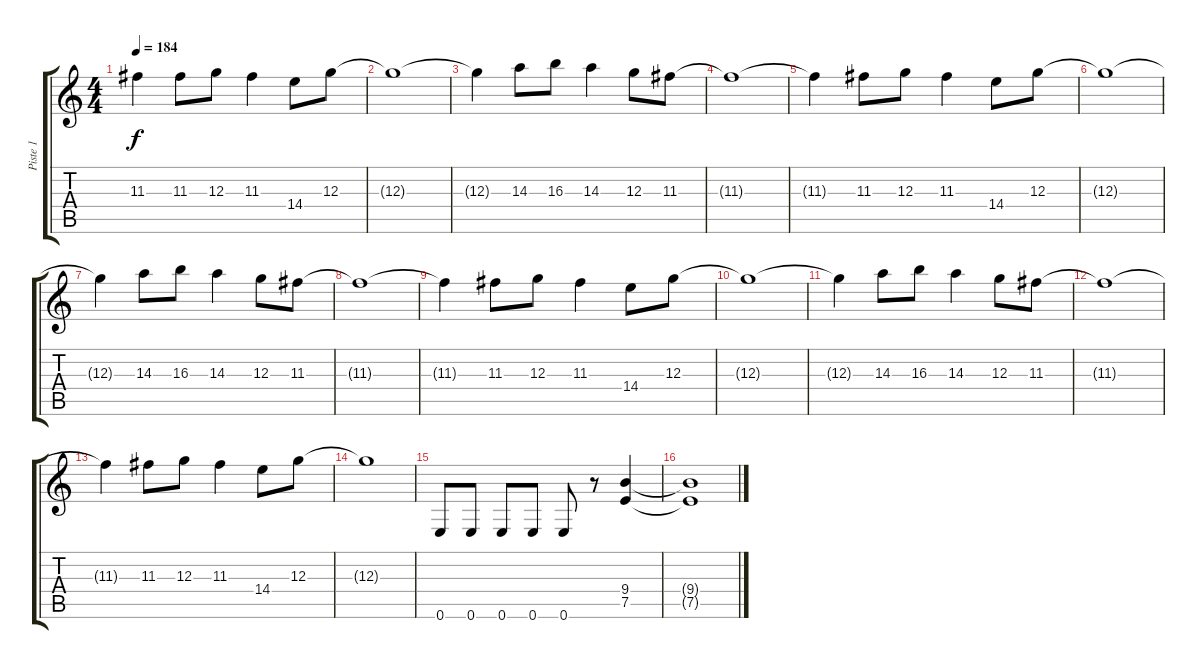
\track ("Piste 1" "Piste 1") {instrument distortionguitar}
\staff {score tabs}
\tuning (E4 B3 G3 D3 A2 E2) {hide}
\ts (4 4)
\tempo 184
\clef g2
\ks c
11.3{t}.4{dy f} 11.3.8 12.3.8 11.3.4 14.4.8 12.3.8 |
12.3{t}.1 |
12.3{t}.4 14.3.8 16.3.8 14.3.4 12.3.8 11.3.8 |
11.3{t}.1 |
11.3{t}.4 11.3.8 12.3.8 11.3.4 14.4.8 12.3.8 |
12.3{t}.1 |
12.3{t}.4 14.3.8 16.3.8 14.3.4 12.3.8 11.3.8 |
11.3{t}.1 |
11.3{t}.4 11.3.8 12.3.8 11.3.4 14.4.8 12.3.8 |
12.3{t}.1 |
12.3{t}.4 14.3.8 16.3.8 14.3.4 12.3.8 11.3.8 |
11.3{t}.1 |
11.3{t}.4 11.3.8 12.3.8 11.3.4 14.4.8 12.3.8 |
12.3{t}.1 |
0.6.8 0.6.8 0.6.8 0.6.8 0.6.8 r.8 (9.4 7.5).4 |
(9.4{t} 7.5{t}).1
